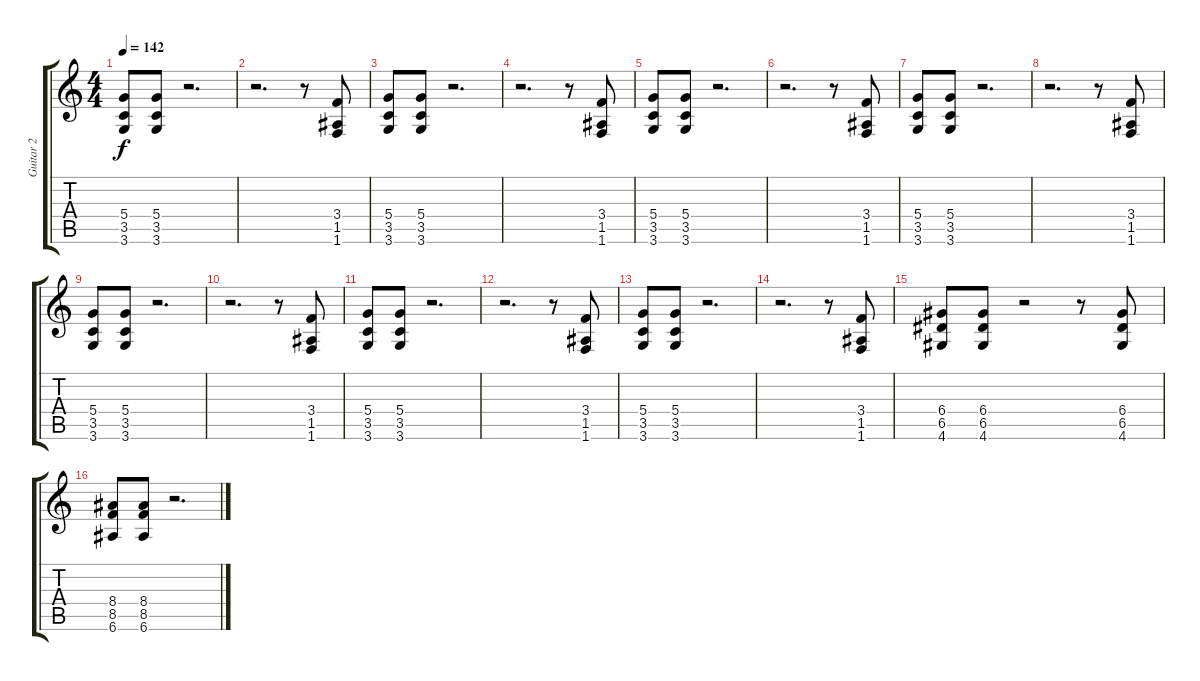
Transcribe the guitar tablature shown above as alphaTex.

\track ("Guitar 2" "Guitar 2") {instrument distortionguitar}
\staff {score tabs}
\tuning (E4 B3 G3 D3 A2 E2) {hide}
\ts (4 4)
\tempo 142
\clef g2
\ks c
(5.4 3.5 3.6).8{dy f} (5.4 3.5 3.6).8 r.2{d} |
r.2{d} r.8 (3.4 1.5 1.6).8 |
(5.4 3.5 3.6).8 (5.4 3.5 3.6).8 r.2{d} |
r.2{d} r.8 (3.4 1.5 1.6).8 |
(5.4 3.5 3.6).8 (5.4 3.5 3.6).8 r.2{d} |
r.2{d} r.8 (3.4 1.5 1.6).8 |
(5.4 3.5 3.6).8 (5.4 3.5 3.6).8 r.2{d} |
r.2{d} r.8 (3.4 1.5 1.6).8 |
(5.4 3.5 3.6).8 (5.4 3.5 3.6).8 r.2{d} |
r.2{d} r.8 (3.4 1.5 1.6).8 |
(5.4 3.5 3.6).8 (5.4 3.5 3.6).8 r.2{d} |
r.2{d} r.8 (3.4 1.5 1.6).8 |
(5.4 3.5 3.6).8 (5.4 3.5 3.6).8 r.2{d} |
r.2{d} r.8 (3.4 1.5 1.6).8 |
(6.4 6.5 4.6).8 (6.4 6.5 4.6).8 r.2 r.8 (6.4 6.5 4.6).8 |
(8.4 8.5 6.6).8 (8.4 8.5 6.6).8 r.2{d}
